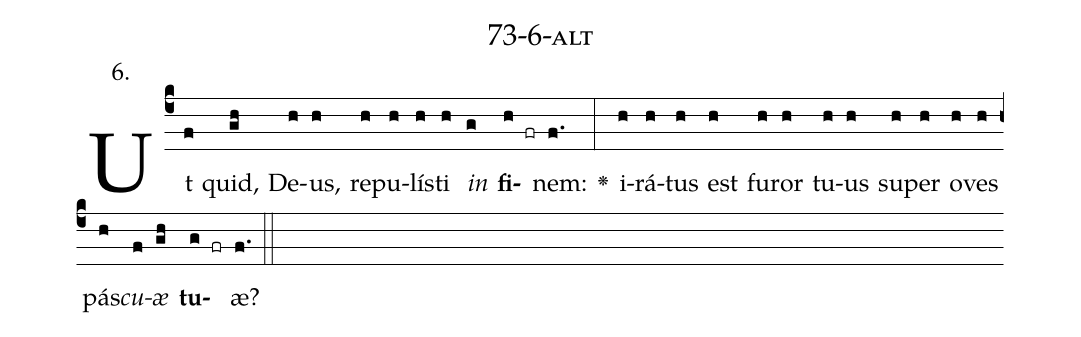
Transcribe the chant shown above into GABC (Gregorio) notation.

name: 73-6-alt;
annotation: 6.;
%%
(c4)Ut(f) quid,(gh) De(h)us,(h) re(h)pu(h)lís(h)ti(h) <i>in</i>(g) <b>fi</b>(h fr)nem:(f.) <v>\greheightstar</v>(:) i(h)rá(h)tus(h) est(h) fu(h)ror(h) tu(h)us(h) su(h)per(h) o(h)ves(h) pás(h)<i>cu</i>(f)<i>æ</i>(gh) <b>tu</b>(g fr)æ?(f.) (::)


%E(h) u(h) o(f) u(gh) a(g) e.(f.) (::)
